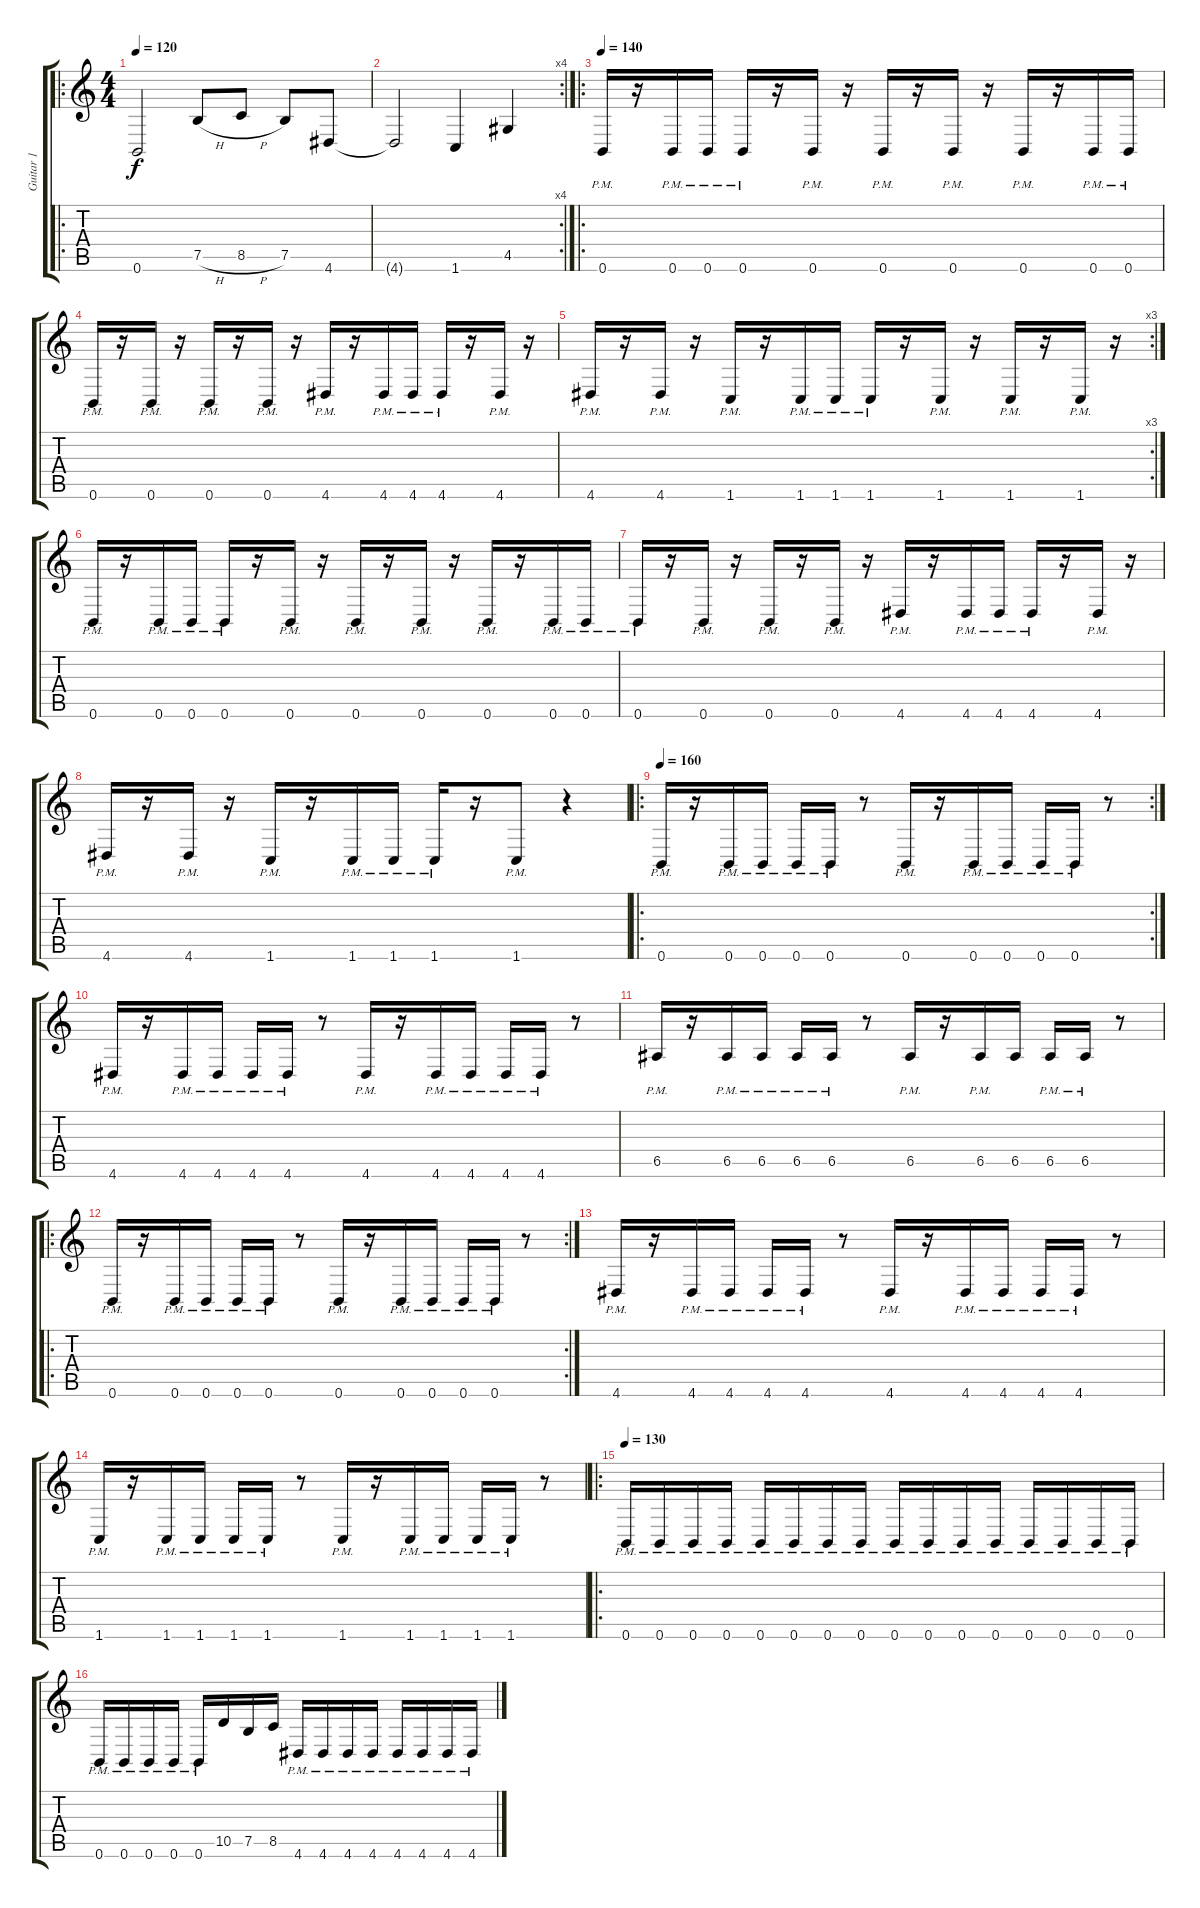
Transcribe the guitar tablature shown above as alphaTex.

\track ("Guitar 1" "Guitar 1") {instrument distortionguitar}
\staff {score tabs}
\tuning (B3 Gb3 D3 A2 E2 B1) {hide}
\ro
\ts (4 4)
\tempo 120
\clef g2
\ks c
0.6.2{dy f} 7.5{h}.8 8.5{h}.8 7.5.8 4.6.8 |
\rc 4
4.6{t}.2 1.6.4 4.5.4 |
\ro
\tempo 140
0.6{pm}.16 r.16 0.6{pm}.16 0.6{pm}.16 0.6{pm}.16 r.16 0.6{pm}.16 r.16 0.6{pm}.16 r.16 0.6{pm}.16 r.16 0.6{pm}.16 r.16 0.6{pm}.16 0.6{pm}.16 |
0.6{pm}.16 r.16 0.6{pm}.16 r.16 0.6{pm}.16 r.16 0.6{pm}.16 r.16 4.6{pm}.16 r.16 4.6{pm}.16 4.6{pm}.16 4.6{pm}.16 r.16 4.6{pm}.16 r.16 |
\rc 3
4.6{pm}.16 r.16 4.6{pm}.16 r.16 1.6{pm}.16 r.16 1.6{pm}.16 1.6{pm}.16 1.6{pm}.16 r.16 1.6{pm}.16 r.16 1.6{pm}.16 r.16 1.6{pm}.16 r.16 |
0.6{pm}.16 r.16 0.6{pm}.16 0.6{pm}.16 0.6{pm}.16 r.16 0.6{pm}.16 r.16 0.6{pm}.16 r.16 0.6{pm}.16 r.16 0.6{pm}.16 r.16 0.6{pm}.16 0.6{pm}.16 |
0.6{pm}.16 r.16 0.6{pm}.16 r.16 0.6{pm}.16 r.16 0.6{pm}.16 r.16 4.6{pm}.16 r.16 4.6{pm}.16 4.6{pm}.16 4.6{pm}.16 r.16 4.6{pm}.16 r.16 |
4.6{pm}.16 r.16 4.6{pm}.16 r.16 1.6{pm}.16 r.16 1.6{pm}.16 1.6{pm}.16 1.6{pm}.16 r.16 1.6{pm}.8 r.4 |
\ro
\rc 2
\tempo 160
0.6{pm}.16 r.16 0.6{pm}.16 0.6{pm}.16 0.6{pm}.16 0.6{pm}.16 r.8 0.6{pm}.16 r.16 0.6{pm}.16 0.6{pm}.16 0.6{pm}.16 0.6{pm}.16 r.8 |
4.6{pm}.16 r.16 4.6{pm}.16 4.6{pm}.16 4.6{pm}.16 4.6{pm}.16 r.8 4.6{pm}.16 r.16 4.6{pm}.16 4.6{pm}.16 4.6{pm}.16 4.6{pm}.16 r.8 |
6.5{pm}.16 r.16 6.5{pm}.16 6.5{pm}.16 6.5{pm}.16 6.5{pm}.16 r.8 6.5{pm}.16 r.16 6.5{pm}.16 6.5.16 6.5{pm}.16 6.5{pm}.16 r.8 |
\ro
\rc 2
0.6{pm}.16 r.16 0.6{pm}.16 0.6{pm}.16 0.6{pm}.16 0.6{pm}.16 r.8 0.6{pm}.16 r.16 0.6{pm}.16 0.6{pm}.16 0.6{pm}.16 0.6{pm}.16 r.8 |
4.6{pm}.16 r.16 4.6{pm}.16 4.6{pm}.16 4.6{pm}.16 4.6{pm}.16 r.8 4.6{pm}.16 r.16 4.6{pm}.16 4.6{pm}.16 4.6{pm}.16 4.6{pm}.16 r.8 |
1.6{pm}.16 r.16 1.6{pm}.16 1.6{pm}.16 1.6{pm}.16 1.6{pm}.16 r.8 1.6{pm}.16 r.16 1.6{pm}.16 1.6{pm}.16 1.6{pm}.16 1.6{pm}.16 r.8 |
\ro
\tempo 130
0.6{pm}.16 0.6{pm}.16 0.6{pm}.16 0.6{pm}.16 0.6{pm}.16 0.6{pm}.16 0.6{pm}.16 0.6{pm}.16 0.6{pm}.16 0.6{pm}.16 0.6{pm}.16 0.6{pm}.16 0.6{pm}.16 0.6{pm}.16 0.6{pm}.16 0.6{pm}.16 |
0.6{pm}.16 0.6{pm}.16 0.6{pm}.16 0.6{pm}.16 0.6{pm}.16 10.5.16 7.5.16 8.5.16 4.6{pm}.16 4.6{pm}.16 4.6{pm}.16 4.6{pm}.16 4.6{pm}.16 4.6{pm}.16 4.6{pm}.16 4.6{pm}.16
